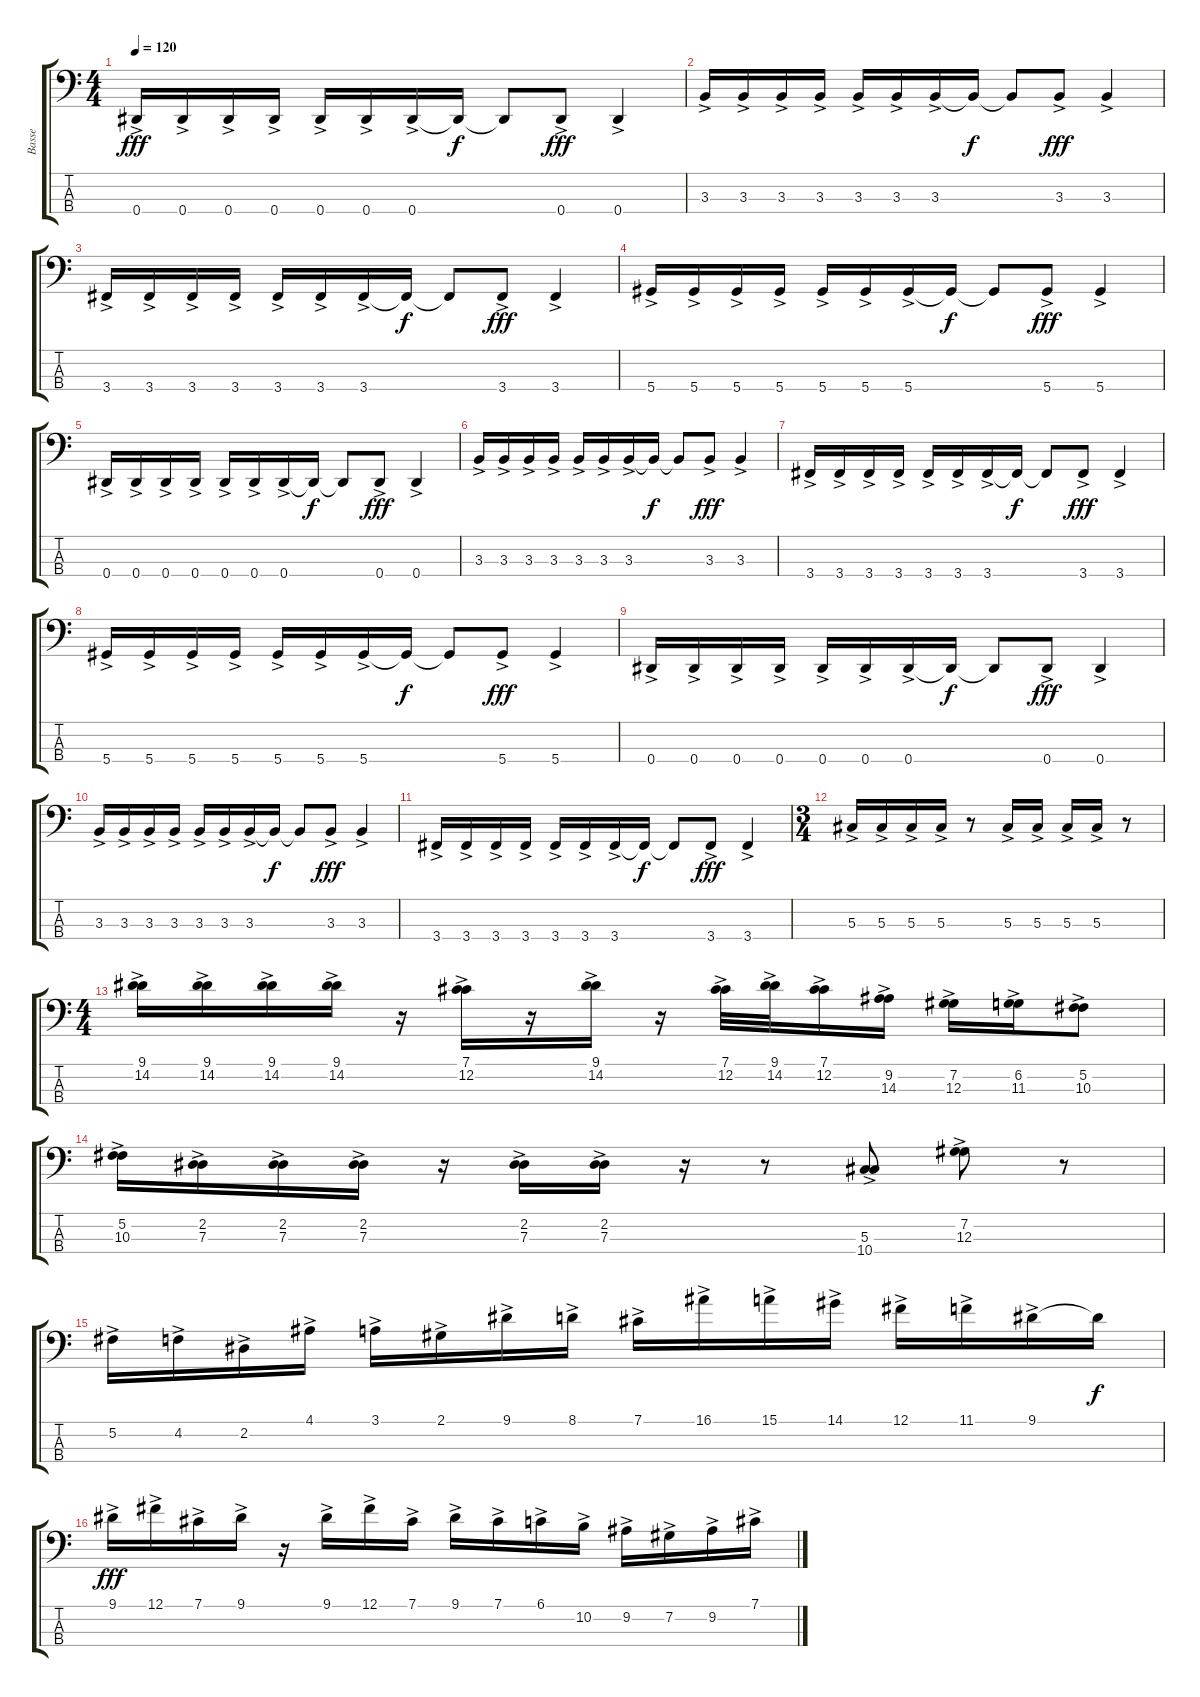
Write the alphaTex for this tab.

\track ("Basse" "Basse") {instrument acousticbass}
\staff {score tabs}
\tuning (Gb2 Db2 Ab1 Eb1) {hide}
\ts (4 4)
\tempo 120
\clef f4
\ks c
0.4{ac}.16{dy fff} 0.4{ac}.16 0.4{ac}.16 0.4{ac}.16 0.4{ac}.16 0.4{ac}.16 0.4{ac}.16 0.4{t}.16{dy f} 0.4{t}.8 0.4{ac}.8{dy fff} 0.4{ac}.4 |
3.3{ac}.16 3.3{ac}.16 3.3{ac}.16 3.3{ac}.16 3.3{ac}.16 3.3{ac}.16 3.3{ac}.16 3.3{t}.16{dy f} 3.3{t}.8 3.3{ac}.8{dy fff} 3.3{ac}.4 |
3.4{ac}.16 3.4{ac}.16 3.4{ac}.16 3.4{ac}.16 3.4{ac}.16 3.4{ac}.16 3.4{ac}.16 3.4{t}.16{dy f} 3.4{t}.8 3.4{ac}.8{dy fff} 3.4{ac}.4 |
5.4{ac}.16 5.4{ac}.16 5.4{ac}.16 5.4{ac}.16 5.4{ac}.16 5.4{ac}.16 5.4{ac}.16 5.4{t}.16{dy f} 5.4{t}.8 5.4{ac}.8{dy fff} 5.4{ac}.4 |
0.4{ac}.16 0.4{ac}.16 0.4{ac}.16 0.4{ac}.16 0.4{ac}.16 0.4{ac}.16 0.4{ac}.16 0.4{t}.16{dy f} 0.4{t}.8 0.4{ac}.8{dy fff} 0.4{ac}.4 |
3.3{ac}.16 3.3{ac}.16 3.3{ac}.16 3.3{ac}.16 3.3{ac}.16 3.3{ac}.16 3.3{ac}.16 3.3{t}.16{dy f} 3.3{t}.8 3.3{ac}.8{dy fff} 3.3{ac}.4 |
3.4{ac}.16 3.4{ac}.16 3.4{ac}.16 3.4{ac}.16 3.4{ac}.16 3.4{ac}.16 3.4{ac}.16 3.4{t}.16{dy f} 3.4{t}.8 3.4{ac}.8{dy fff} 3.4{ac}.4 |
5.4{ac}.16 5.4{ac}.16 5.4{ac}.16 5.4{ac}.16 5.4{ac}.16 5.4{ac}.16 5.4{ac}.16 5.4{t}.16{dy f} 5.4{t}.8 5.4{ac}.8{dy fff} 5.4{ac}.4 |
0.4{ac}.16 0.4{ac}.16 0.4{ac}.16 0.4{ac}.16 0.4{ac}.16 0.4{ac}.16 0.4{ac}.16 0.4{t}.16{dy f} 0.4{t}.8 0.4{ac}.8{dy fff} 0.4{ac}.4 |
3.3{ac}.16 3.3{ac}.16 3.3{ac}.16 3.3{ac}.16 3.3{ac}.16 3.3{ac}.16 3.3{ac}.16 3.3{t}.16{dy f} 3.3{t}.8 3.3{ac}.8{dy fff} 3.3{ac}.4 |
3.4{ac}.16 3.4{ac}.16 3.4{ac}.16 3.4{ac}.16 3.4{ac}.16 3.4{ac}.16 3.4{ac}.16 3.4{t}.16{dy f} 3.4{t}.8 3.4{ac}.8{dy fff} 3.4{ac}.4 |
\ts (3 4)
5.3{ac}.16 5.3{ac}.16 5.3{ac}.16 5.3{ac}.16 r.8 5.3{ac}.16 5.3{ac}.16 5.3{ac}.16 5.3{ac}.16 r.8 |
\ts (4 4)
(9.1{ac} 14.2).16 (9.1{ac} 14.2).16 (9.1{ac} 14.2).16 (9.1{ac} 14.2).16 r.16 (7.1{ac} 12.2).16 r.16 (9.1{ac} 14.2).16 r.16 (7.1{ac} 12.2).32 (9.1{ac} 14.2).32 (7.1{ac} 12.2).16 (9.2{ac} 14.3).16 (7.2{ac} 12.3).16 (6.2{ac} 11.3).16 (5.2{ac} 10.3).8 |
(5.2{ac} 10.3).16 (2.2{ac} 7.3).16 (2.2{ac} 7.3).16 (2.2{ac} 7.3).16 r.16 (2.2{ac} 7.3).16 (2.2{ac} 7.3).16 r.16 r.8 (5.3{ac} 10.4).8 (7.2{ac} 12.3).8 r.8 |
5.2{ac}.16 4.2{ac}.16 2.2{ac}.16 4.1{ac}.16 3.1{ac}.16 2.1{ac}.16 9.1{ac}.16 8.1{ac}.16 7.1{ac}.16 16.1{ac}.16 15.1{ac}.16 14.1{ac}.16 12.1{ac}.16 11.1{ac}.16 9.1{ac}.16 9.1{t}.16{dy f} |
9.1{ac}.16{dy fff} 12.1{ac}.16 7.1{ac}.16 9.1{ac}.16 r.16 9.1{ac}.16 12.1{ac}.16 7.1{ac}.16 9.1{ac}.16 7.1{ac}.16 6.1{ac}.16 10.2{ac}.16 9.2{ac}.16 7.2{ac}.16 9.2{ac}.16 7.1{ac}.16
